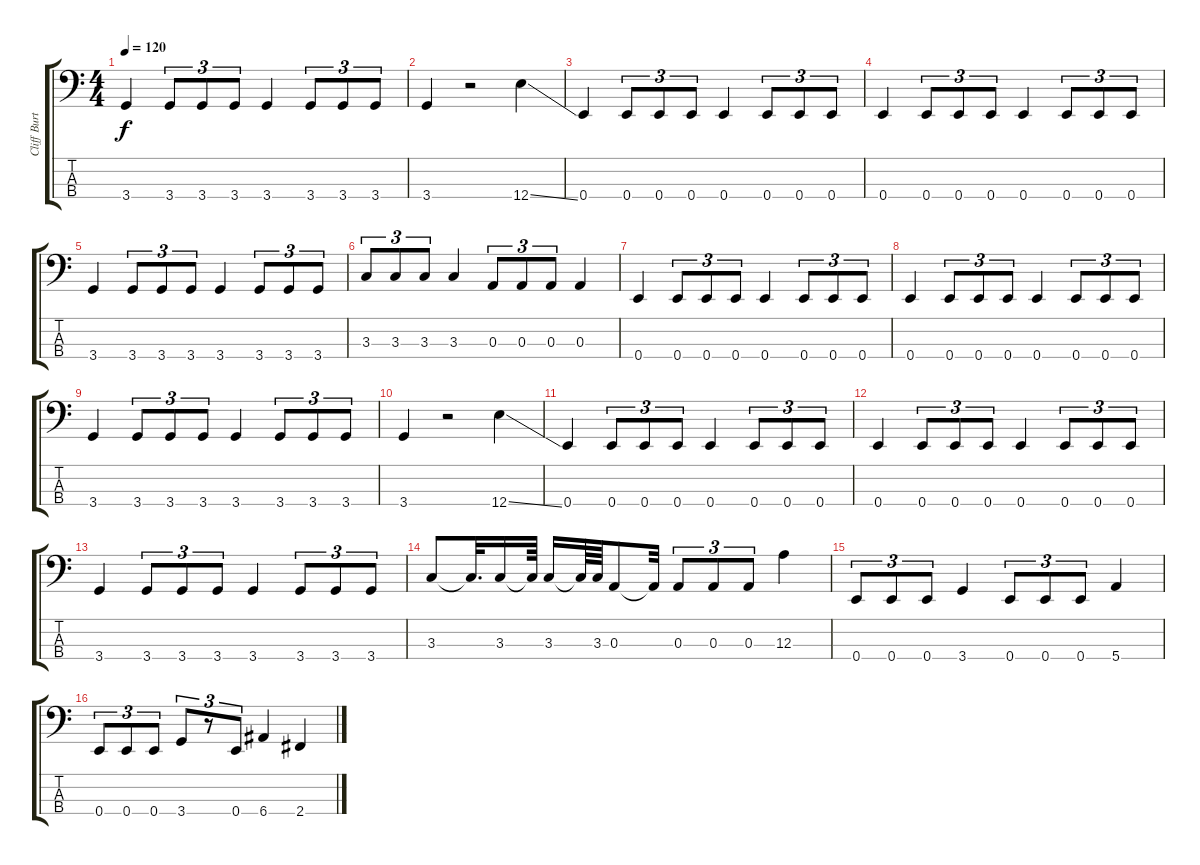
\track ("Cliff Burton" "Cliff Burt") {instrument electricbassfinger}
\staff {score tabs}
\tuning (G2 D2 A1 E1) {hide}
\ts (4 4)
\tempo 120
\clef f4
\ks c
3.4.4{dy f} 3.4.8{tu (3 2)} 3.4.8{tu (3 2)} 3.4.8{tu (3 2)} 3.4.4 3.4.8{tu (3 2)} 3.4.8{tu (3 2)} 3.4.8{tu (3 2)} |
3.4.4 r.2 12.4{ss}.4 |
0.4.4 0.4.8{tu (3 2)} 0.4.8{tu (3 2)} 0.4.8{tu (3 2)} 0.4.4 0.4.8{tu (3 2)} 0.4.8{tu (3 2)} 0.4.8{tu (3 2)} |
0.4.4 0.4.8{tu (3 2)} 0.4.8{tu (3 2)} 0.4.8{tu (3 2)} 0.4.4 0.4.8{tu (3 2)} 0.4.8{tu (3 2)} 0.4.8{tu (3 2)} |
3.4.4 3.4.8{tu (3 2)} 3.4.8{tu (3 2)} 3.4.8{tu (3 2)} 3.4.4 3.4.8{tu (3 2)} 3.4.8{tu (3 2)} 3.4.8{tu (3 2)} |
3.3.8{tu (3 2)} 3.3.8{tu (3 2)} 3.3.8{tu (3 2)} 3.3.4 0.3.8{tu (3 2)} 0.3.8{tu (3 2)} 0.3.8{tu (3 2)} 0.3.4 |
0.4.4 0.4.8{tu (3 2)} 0.4.8{tu (3 2)} 0.4.8{tu (3 2)} 0.4.4 0.4.8{tu (3 2)} 0.4.8{tu (3 2)} 0.4.8{tu (3 2)} |
0.4.4 0.4.8{tu (3 2)} 0.4.8{tu (3 2)} 0.4.8{tu (3 2)} 0.4.4 0.4.8{tu (3 2)} 0.4.8{tu (3 2)} 0.4.8{tu (3 2)} |
3.4.4 3.4.8{tu (3 2)} 3.4.8{tu (3 2)} 3.4.8{tu (3 2)} 3.4.4 3.4.8{tu (3 2)} 3.4.8{tu (3 2)} 3.4.8{tu (3 2)} |
3.4.4 r.2 12.4{ss}.4 |
0.4.4 0.4.8{tu (3 2)} 0.4.8{tu (3 2)} 0.4.8{tu (3 2)} 0.4.4 0.4.8{tu (3 2)} 0.4.8{tu (3 2)} 0.4.8{tu (3 2)} |
0.4.4 0.4.8{tu (3 2)} 0.4.8{tu (3 2)} 0.4.8{tu (3 2)} 0.4.4 0.4.8{tu (3 2)} 0.4.8{tu (3 2)} 0.4.8{tu (3 2)} |
3.4.4 3.4.8{tu (3 2)} 3.4.8{tu (3 2)} 3.4.8{tu (3 2)} 3.4.4 3.4.8{tu (3 2)} 3.4.8{tu (3 2)} 3.4.8{tu (3 2)} |
3.3.8 3.3{t}.32{d} 3.3.16 3.3{t}.64 3.3.16 3.3{t}.64 3.3.64 0.3.8 0.3{t}.32 0.3.8{tu (3 2)} 0.3.8{tu (3 2)} 0.3.8{tu (3 2)} 12.3.4 |
0.4.8{tu (3 2)} 0.4.8{tu (3 2)} 0.4.8{tu (3 2)} 3.4.4 0.4.8{tu (3 2)} 0.4.8{tu (3 2)} 0.4.8{tu (3 2)} 5.4.4 |
0.4.8{tu (3 2)} 0.4.8{tu (3 2)} 0.4.8{tu (3 2)} 3.4.8{tu (3 2)} r.8{tu (3 2)} 0.4.8{tu (3 2)} 6.4.4 2.4.4
